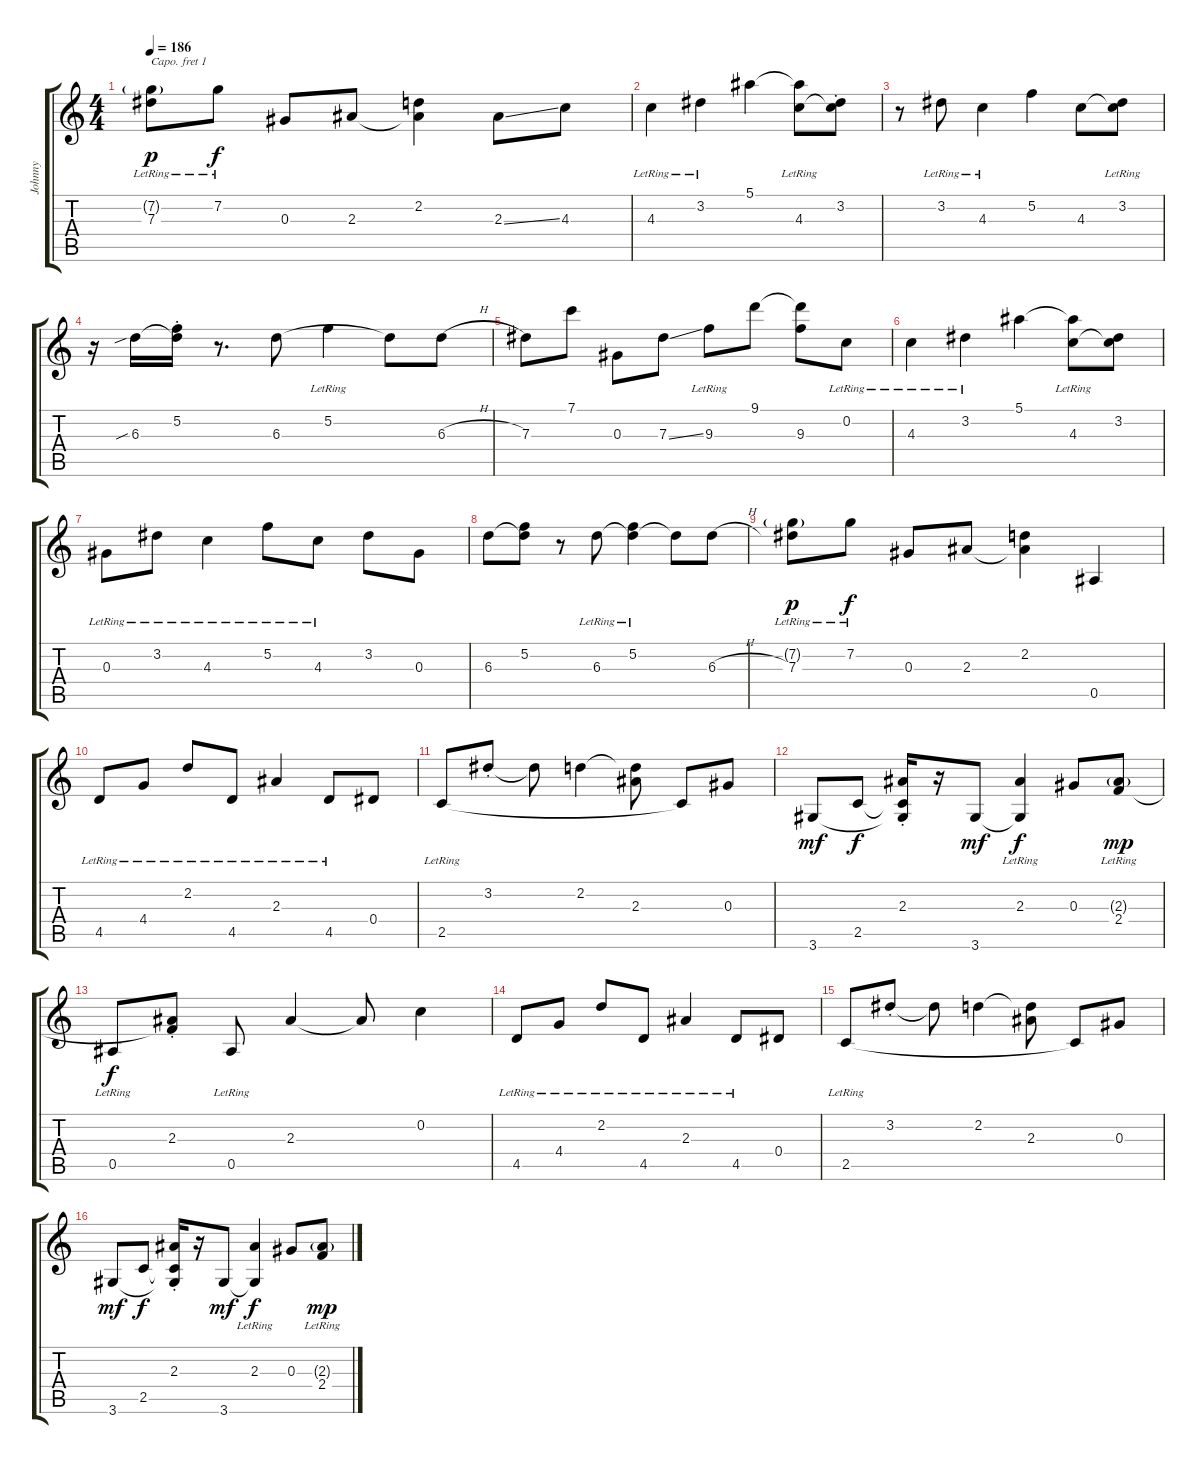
\track ("Johnny" "Johnny") {instrument electricguitarclean}
\staff {score tabs}
\capo 1
\tuning (E4 B3 G3 D3 A2 E2) {hide}
\ts (4 4)
\tempo 186
\clef g2
\ks c
(7.2{g} 7.3{lr}).8{dy p} 7.2{lr}.8{dy f} 0.3.8 2.3.8 (2.2 2.3{t}).4 2.3{ss}.8 4.3.8 |
4.3{lr}.4 3.2{lr}.4 5.1.4 (5.1{t} 4.3{lr}).8 (3.2{st} 4.3{t}).8 |
r.8 3.2{lr}.8 4.3{lr}.4 5.2.4 4.3.8 (3.2{lr} 4.3{t}).8 |
r.16 6.3{sib}.16 (5.2{st} 6.3{t}).16 r.8{d} 6.3.8 5.2{lr}.4 6.3{t}.8 6.3{h}.8 |
7.3.8 7.1.8 0.3.8 7.3{ss}.8 9.3{lr}.8 9.1.8 (9.1{t} 9.3).8 0.2{lr}.8 |
4.3{lr}.4 3.2{lr}.4 5.1.4 (5.1{t} 4.3{lr}).8 (3.2 4.3{t}).8 |
0.3{lr}.8 3.2{lr}.8 4.3{lr}.4 5.2{lr}.8 4.3{lr}.8 3.2.8 0.3.8 |
6.3.8 (5.2 6.3{t}).8 r.8 6.3{lr}.8 (5.2{lr} 6.3{t}).4 6.3{t}.8 6.3{h}.8 |
(7.2{g} 7.3{lr}).8{dy p} 7.2{lr}.8{dy f} 0.3.8 2.3.8 (2.2 2.3{t}).4 0.5.4 |
4.5{lr}.8 4.4{lr}.8 2.2{lr}.8 4.5{lr}.8 2.3{lr}.4 4.5{lr}.8 0.4.8 |
2.5{lr}.8 3.2{st}.8 3.2{t}.8 2.2.4 (2.2{t} 2.3).8 2.5{t}.8 0.3.8 |
3.6.8{dy mf} 2.5.8{dy f} (2.3{st} 2.5{t} 3.6{t}).16 r.16 3.6.8{dy mf} (2.3{lr} 3.6{t}).4{dy f} 0.3.8 (2.3{g lr} 2.4).8{dy mp} |
0.5{lr}.8{dy f} (2.3{st} 2.4{t}).8 0.5{lr}.8 2.3.4 2.3{t}.8 0.2.4 |
4.5{lr}.8 4.4{lr}.8 2.2{lr}.8 4.5{lr}.8 2.3{lr}.4 4.5{lr}.8 0.4.8 |
2.5{lr}.8 3.2{st}.8 3.2{t}.8 2.2.4 (2.2{t} 2.3).8 2.5{t}.8 0.3.8 |
3.6.8{dy mf} 2.5.8{dy f} (2.3{st} 2.5{t} 3.6{t}).16 r.16 3.6.8{dy mf} (2.3{lr} 3.6{t}).4{dy f} 0.3.8 (2.3{g lr} 2.4).8{dy mp}
